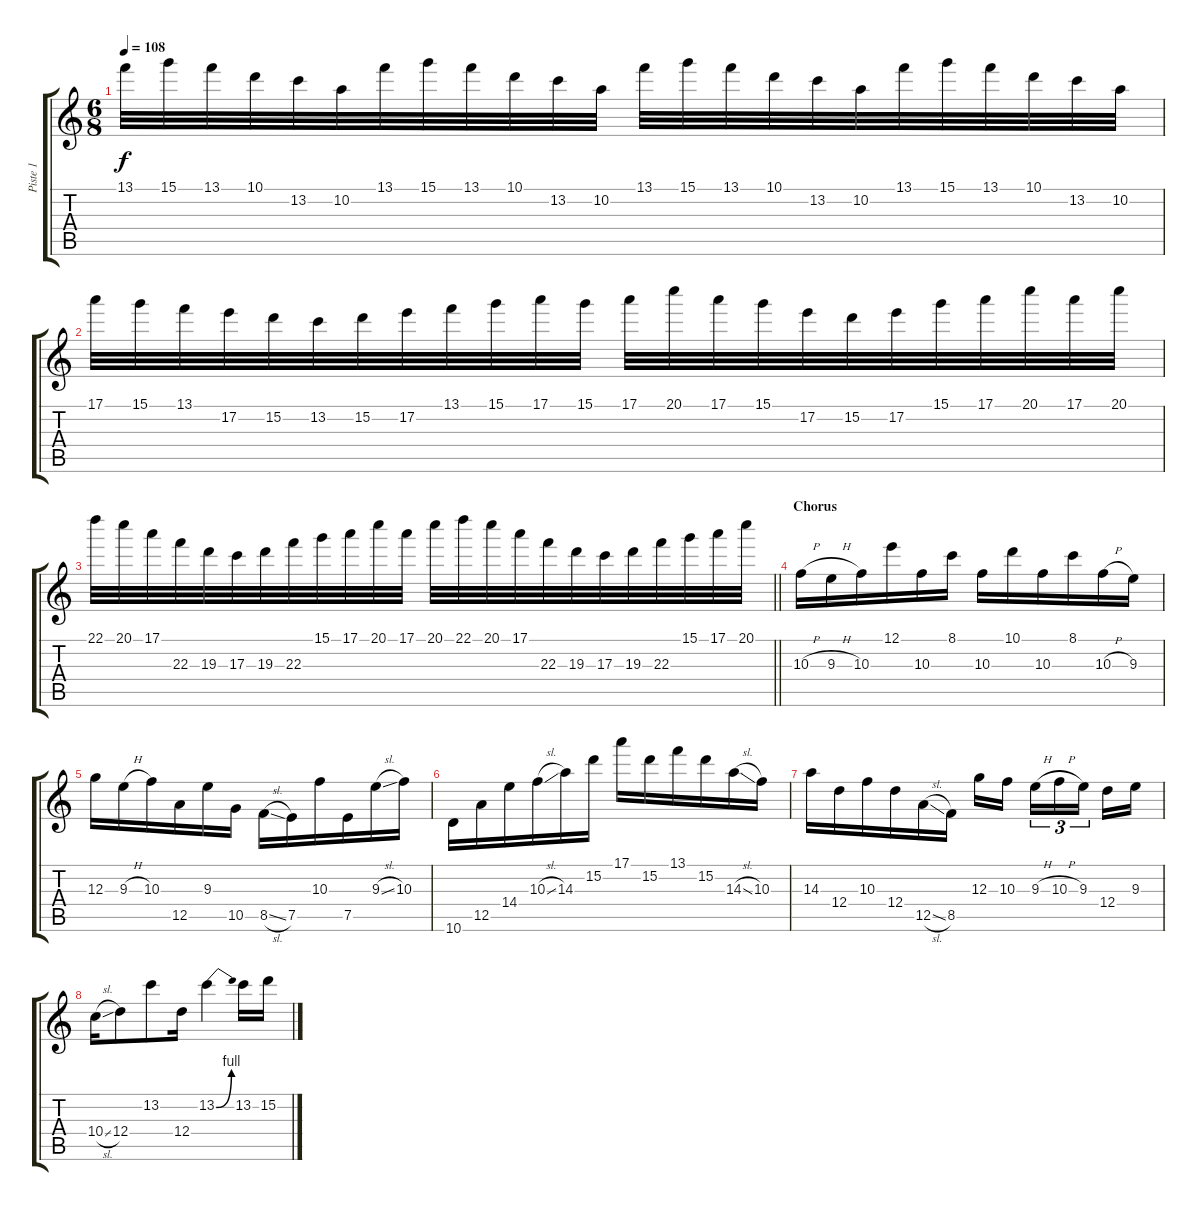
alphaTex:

\track ("Piste 1" "Piste 1") {instrument distortionguitar}
\staff {score tabs}
\tuning (E4 B3 G3 D3 A2 E2) {hide}
\ts (6 8)
\tempo 108
\clef g2
\ks c
13.1.32{dy f} 15.1.32 13.1.32 10.1.32 13.2.32 10.2.32 13.1.32 15.1.32 13.1.32 10.1.32 13.2.32 10.2.32 13.1.32 15.1.32 13.1.32 10.1.32 13.2.32 10.2.32 13.1.32 15.1.32 13.1.32 10.1.32 13.2.32 10.2.32 |
17.1.32 15.1.32 13.1.32 17.2.32 15.2.32 13.2.32 15.2.32 17.2.32 13.1.32 15.1.32 17.1.32 15.1.32 17.1.32 20.1.32 17.1.32 15.1.32 17.2.32 15.2.32 17.2.32 15.1.32 17.1.32 20.1.32 17.1.32 20.1.32 |
\barLineRight lightlight
22.1.32 20.1.32 17.1.32 22.3.32 19.3.32 17.3.32 19.3.32 22.3.32 15.1.32 17.1.32 20.1.32 17.1.32 20.1.32 22.1.32 20.1.32 17.1.32 22.3.32 19.3.32 17.3.32 19.3.32 22.3.32 15.1.32 17.1.32 20.1.32 |
\section ("" "Chorus")
10.3{h}.16 9.3{h}.16 10.3.16 12.1.16 10.3.16 8.1.16 10.3.16 10.1.16 10.3.16 8.1.16 10.3{h}.16 9.3.16 |
12.3.16 9.3{h}.16 10.3.16 12.5.16 9.3.16 10.5.16 8.5{sl}.16 7.5.16 10.3.16 7.5.16 9.3{sl}.16 10.3.16 |
10.6.16 12.5.16 14.4.16 10.3{sl}.16 14.3.16 15.2.16 17.1.16 15.2.16 13.1.16 15.2.16 14.3{sl}.16 10.3.16 |
14.3.16 12.4.16 10.3.16 12.4.16 12.5{sl}.16 8.5.16 12.3.16 10.3.16{beam splitsecondary} 9.3{h}.16{tu (3 2)} 10.3{h}.16{tu (3 2)} 9.3.16{tu (3 2) beam splitsecondary} 12.4.16 9.3.16 |
10.4{sl}.16 12.4.8 13.2.8 12.4.16 13.2{be (bend 0 0 60 4)}.4 13.2.16 15.2.16
